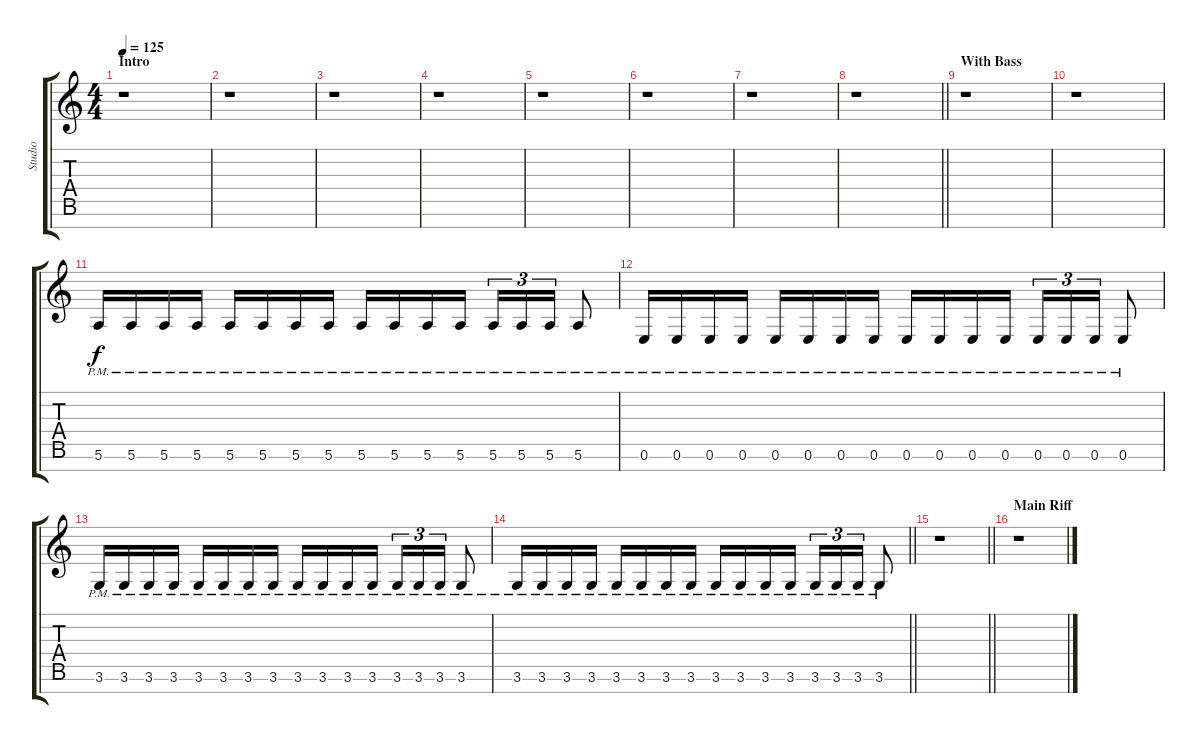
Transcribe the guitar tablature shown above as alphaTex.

\track ("Studio" "Studio") {instrument distortionguitar}
\staff {score tabs}
\tuning (E4 B3 G3 D3 A2 E2 B1) {hide}
\ts (4 4)
\section ("" "Intro")
\tempo 125
\clef g2
\ks c
r.1{dy f instrument distortionguitar} |
r.1 |
r.1 |
r.1 |
r.1 |
r.1 |
r.1 |
\barLineRight lightlight
r.1 |
\section ("" "With Bass")
r.1 |
r.1 |
5.6{pm}.16 5.6{pm}.16 5.6{pm}.16 5.6{pm}.16 5.6{pm}.16 5.6{pm}.16 5.6{pm}.16 5.6{pm}.16 5.6{pm}.16 5.6{pm}.16 5.6{pm}.16 5.6{pm}.16 5.6{pm}.16{tu (3 2)} 5.6{pm}.16{tu (3 2)} 5.6{pm}.16{tu (3 2)} 5.6{pm}.8 |
0.6{pm}.16 0.6{pm}.16 0.6{pm}.16 0.6{pm}.16 0.6{pm}.16 0.6{pm}.16 0.6{pm}.16 0.6{pm}.16 0.6{pm}.16 0.6{pm}.16 0.6{pm}.16 0.6{pm}.16 0.6{pm}.16{tu (3 2)} 0.6{pm}.16{tu (3 2)} 0.6{pm}.16{tu (3 2)} 0.6{pm}.8 |
3.6{pm}.16 3.6{pm}.16 3.6{pm}.16 3.6{pm}.16 3.6{pm}.16 3.6{pm}.16 3.6{pm}.16 3.6{pm}.16 3.6{pm}.16 3.6{pm}.16 3.6{pm}.16 3.6{pm}.16 3.6{pm}.16{tu (3 2)} 3.6{pm}.16{tu (3 2)} 3.6{pm}.16{tu (3 2)} 3.6{pm}.8 |
\barLineRight lightlight
3.6{pm}.16 3.6{pm}.16 3.6{pm}.16 3.6{pm}.16 3.6{pm}.16 3.6{pm}.16 3.6{pm}.16 3.6{pm}.16 3.6{pm}.16 3.6{pm}.16 3.6{pm}.16 3.6{pm}.16 3.6{pm}.16{tu (3 2)} 3.6{pm}.16{tu (3 2)} 3.6{pm}.16{tu (3 2)} 3.6{pm}.8 |
\section ("" "")
\barLineRight lightlight
r.1 |
\section ("" "Main Riff")
r.1
